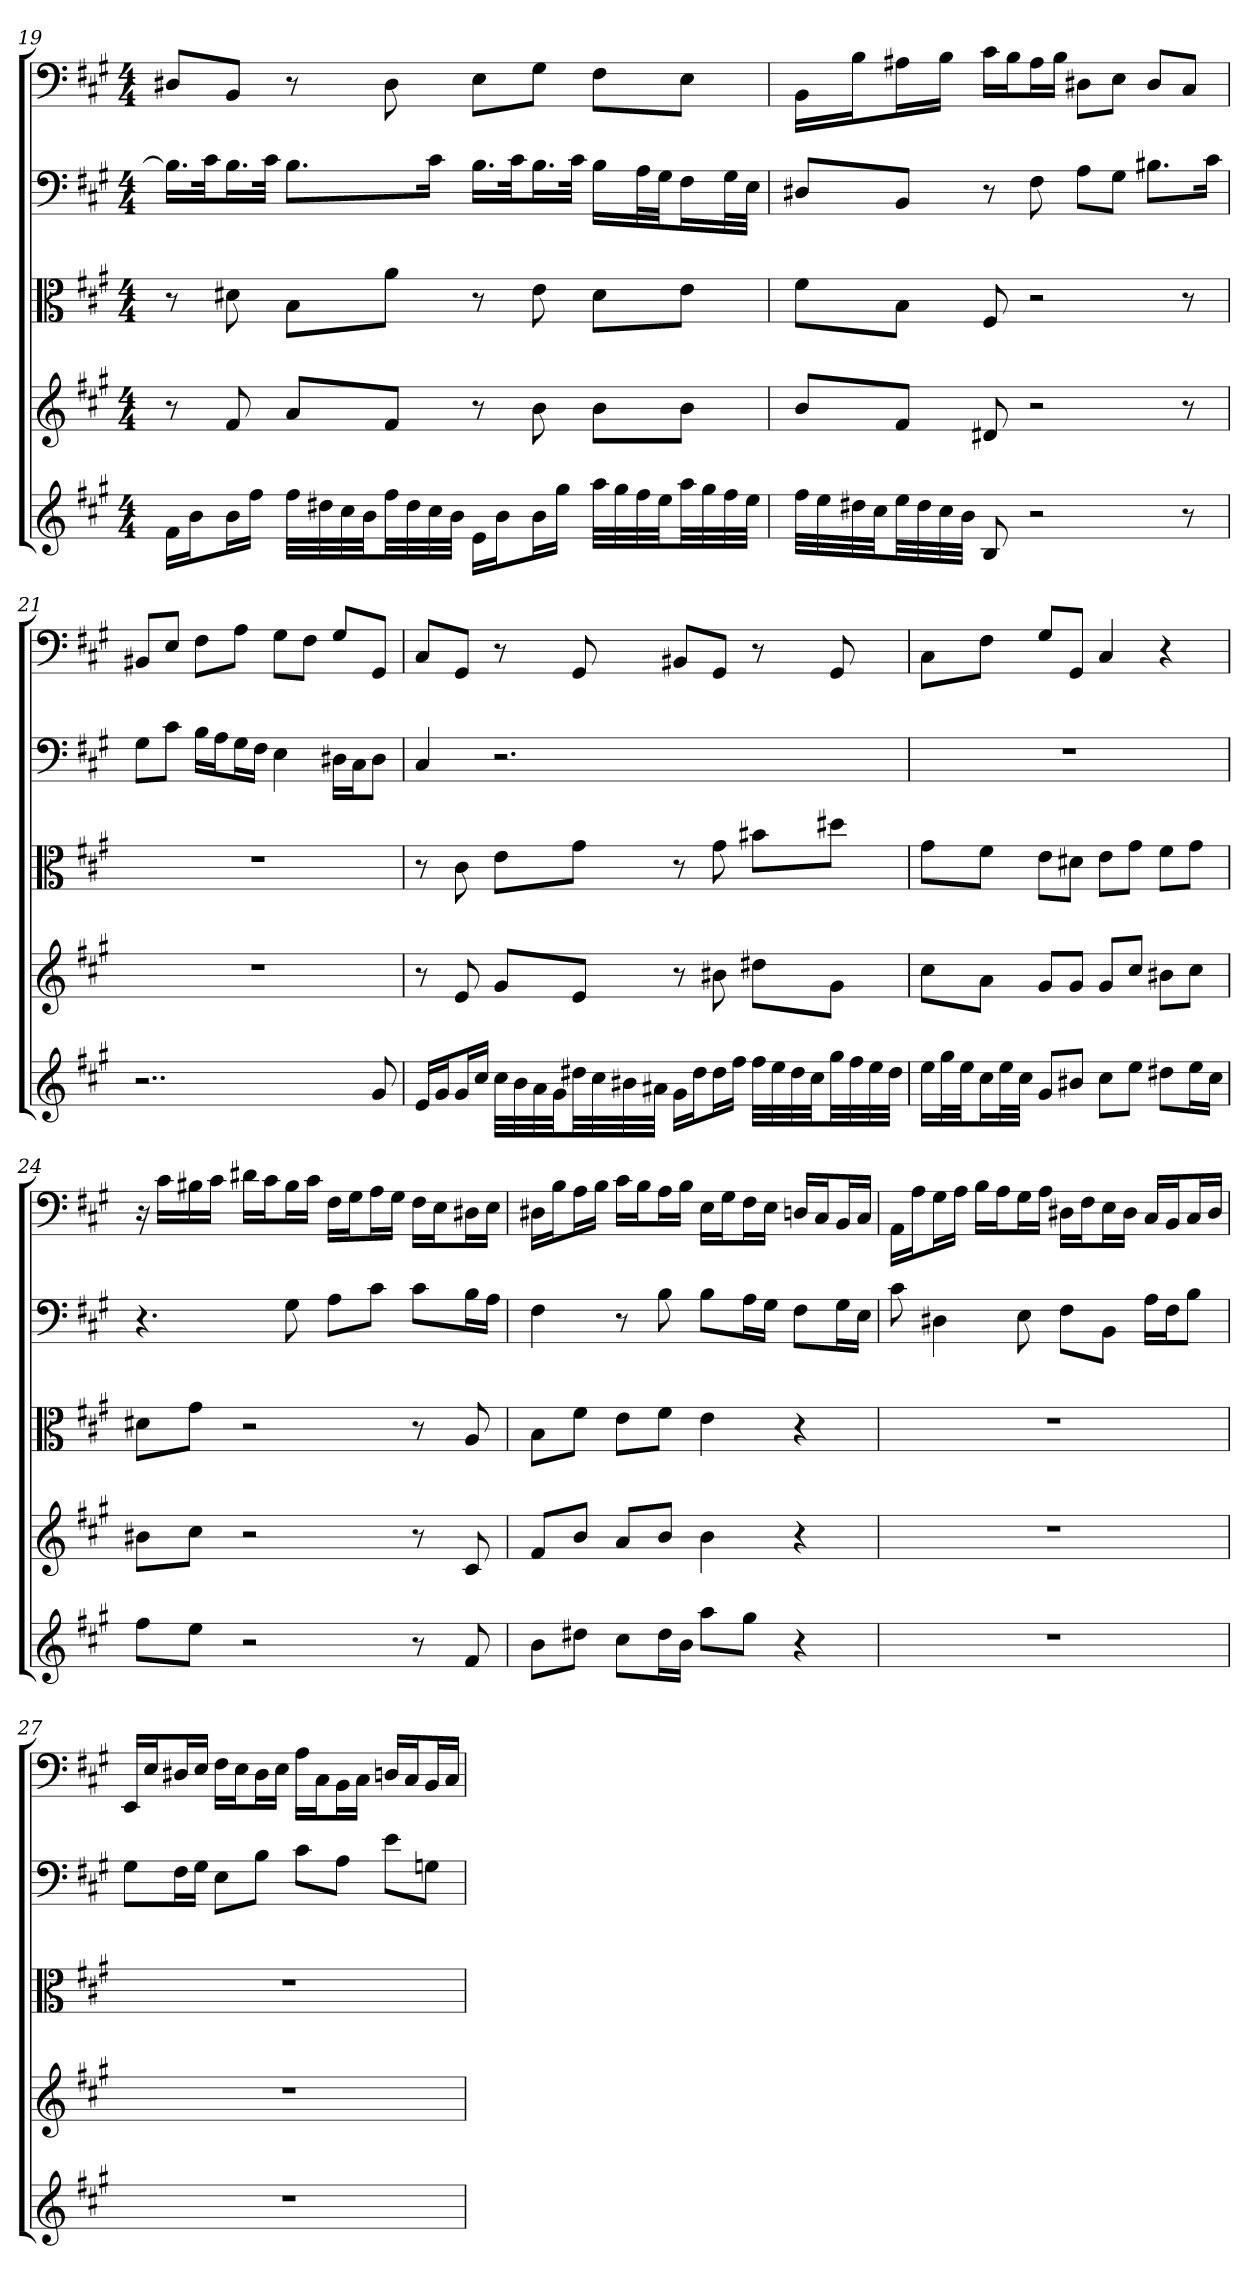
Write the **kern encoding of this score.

**kern	**kern	**kern	**kern	**kern
*part5	*part4	*part3	*part2	*part1
*staff5	*staff4	*staff3	*staff2	*staff1
*	*	*clefC3	*clefF4	*clefF4
*k[f#c#g#]	*k[f#c#g#]	*k[f#c#g#]	*k[f#c#g#]	*k[f#c#g#]
*A:	*A:	*A:	*A:	*A:
*M4/4	*M4/4	*M4/4	*M4/4	*M4/4
=19	=19	=19	=19	=19
16f#LL	8r	8r	16.B\LL]	8D#X/L
16bJ	.	.	.	.
.	.	.	32c#\Jk	.
16bL	8f#	8d#X	16.B\L	8BB/J
16ff#JJ	.	.	.	.
.	.	.	32c#\JJk	.
32ff#LLL	8aL	8B\L	8.B\L	8r
32dd#X	.	.	.	.
32cc#	.	.	.	.
32bJJ	.	.	.	.
32ff#LL	8f#J	8a\J	.	8D#
32dd#	.	.	.	.
32cc#	.	.	16c#\Jk	.
32bJJJ	.	.	.	.
16eLL	8r	8r	16.B\LL	8E\L
16bJ	.	.	.	.
.	.	.	32c#\Jk	.
16bL	8b	8e	16.B\L	8G#\J
16gg#JJ	.	.	.	.
.	.	.	32c#\JJk	.
32aaLLL	8bL	8d#\L	16B\LL	8F#\L
32gg#	.	.	.	.
32ff#	.	.	32A\L	.
32eeJJ	.	.	32G#\JJ	.
32aaLL	8bJ	8e\J	16F#\L	8E\J
32gg#	.	.	.	.
32ff#	.	.	32G#\L	.
32eeJJJ	.	.	32E\JJJ	.
=20	=20	=20	=20	=20
32ff#LLL	8bL	8f#\L	8D#X/L	16BB\LL
32ee	.	.	.	.
32dd#X	.	.	.	16B\J
32cc#JJ	.	.	.	.
32eeLL	8f#J	8B\J	8BB/J	16A#X\L
32dd#	.	.	.	.
32cc#	.	.	.	16B\JJ
32bJJJ	.	.	.	.
8B	8d#X	8F#	8r	16c#\LL
.	.	.	.	16B\J
2r	2r	2r	8F#	16A#\L
.	.	.	.	16B\JJ
.	.	.	8A\L	8D#X\L
.	.	.	8G#\J	8E\J
.	.	.	8.B#X\L	8D#/L
8r	8r	8r	.	8C#/J
.	.	.	16c#\Jk	.
=21	=21	=21	=21	=21
2..r	1r	1r	8G#\L	8BB#X/L
.	.	.	8c#\J	8E/J
.	.	.	16B\LL	8F#\L
.	.	.	16A\J	.
.	.	.	16G#\L	8A\J
.	.	.	16F#\JJ	.
.	.	.	4E	8G#\L
.	.	.	.	8F#\J
.	.	.	16D#X\LL	8G#/L
.	.	.	16C#\J	.
8g#	.	.	8D#\J	8GG#/J
=22	=22	=22	=22	=22
16eLL	8r	8r	4C#	8C#/L
16g#J	.	.	.	.
16g#L	8e	8c#	.	8GG#/J
16cc#JJ	.	.	.	.
32cc#LLL	8g#L	8e\L	2.r	8r
32b	.	.	.	.
32a	.	.	.	.
32g#JJ	.	.	.	.
32dd#XLL	8eJ	8g#\J	.	8GG#
32cc#	.	.	.	.
32b#X	.	.	.	.
32a#XJJJ	.	.	.	.
16g#LL	8r	8r	.	8BB#X/L
16dd#J	.	.	.	.
16dd#L	8b#X	8g#	.	8GG#/J
16ff#JJ	.	.	.	.
32ff#LLL	8dd#XL	8b#X\L	.	8r
32ee	.	.	.	.
32dd#	.	.	.	.
32cc#JJ	.	.	.	.
32gg#LL	8g#J	8dd#X\J	.	8GG#
32ff#	.	.	.	.
32ee	.	.	.	.
32dd#JJJ	.	.	.	.
=23	=23	=23	=23	=23
16eeLL	8cc#L	8g#\L	1r	8C#\L
32gg#L	.	.	.	.
32eeJJ	.	.	.	.
16cc#L	8aJ	8f#\J	.	8F#\J
32eeL	.	.	.	.
32cc#JJJ	.	.	.	.
8g#L	8g#L	8e\L	.	8G#/L
8b#XJ	8g#J	8d#X\J	.	8GG#/J
8cc#L	8g#L	8e\L	.	4C#
8eeJ	8cc#J	8g#\J	.	.
8dd#XL	8b#XL	8f#\L	.	4r
16eeL	8cc#J	8g#\J	.	.
16cc#JJ	.	.	.	.
=24	=24	=24	=24	=24
8ff#L	8b#XL	8d#X\L	4.r	16r
.	.	.	.	16c#\LL
8eeJ	8cc#J	8g#\J	.	16B#X\
.	.	.	.	16c#\JJ
2r	2r	2r	.	16d#X\LL
.	.	.	.	16c#\J
.	.	.	8G#	16B#\L
.	.	.	.	16c#\JJ
.	.	.	8A\L	16F#\LL
.	.	.	.	16G#\J
.	.	.	8c#\J	16A\L
.	.	.	.	16G#\JJ
8r	8r	8r	8c#\L	16F#\LL
.	.	.	.	16E\J
8f#	8c#	8A	16B\L	16D#X\L
.	.	.	16A\JJ	16E\JJ
=25	=25	=25	=25	=25
8bL	8f#L	8B\L	4F#	16D#X\LL
.	.	.	.	16B\J
8dd#XJ	8bJ	8f#\J	.	16A\L
.	.	.	.	16B\JJ
8cc#L	8aL	8e\L	8r	16c#\LL
.	.	.	.	16B\J
16dd#L	8bJ	8f#\J	8B	16A\L
16bJJ	.	.	.	16B\JJ
8aaL	4b	4e	8B\L	16E\LL
.	.	.	.	16G#\J
8gg#J	.	.	16A\L	16F#\L
.	.	.	16G#\JJ	16E\JJ
4r	4r	4r	8F#\L	16Dn/LL
.	.	.	.	16C#/J
.	.	.	16G#\L	16BB/L
.	.	.	16E\JJ	16C#/JJ
=26	=26	=26	=26	=26
1r	1r	1r	8c#	16AA\LL
.	.	.	.	16A\J
.	.	.	4D#X	16G#\L
.	.	.	.	16A\JJ
.	.	.	.	16B\LL
.	.	.	.	16A\J
.	.	.	8E	16G#\L
.	.	.	.	16A\JJ
.	.	.	8F#\L	16D#X\LL
.	.	.	.	16F#\J
.	.	.	8BB\J	16E\L
.	.	.	.	16D#\JJ
.	.	.	16A\LL	16C#/LL
.	.	.	16F#\J	16BB/J
.	.	.	8B\J	16C#/L
.	.	.	.	16D#/JJ
=27	=27	=27	=27	=27
1r	1r	1r	8G#\L	16EE/LL
.	.	.	.	16E/J
.	.	.	16F#\L	16D#X/L
.	.	.	16G#\JJ	16E/JJ
.	.	.	8E\L	16F#\LL
.	.	.	.	16E\J
.	.	.	8B\J	16D#\L
.	.	.	.	16E\JJ
.	.	.	8c#\L	16A\LL
.	.	.	.	16C#\J
.	.	.	8A\J	16BB\L
.	.	.	.	16C#\JJ
.	.	.	8e\L	16Dn/LL
.	.	.	.	16C#/J
.	.	.	8Gn\J	16BB/L
.	.	.	.	16C#/JJ
=	=	=	=	=
*-	*-	*-	*-	*-
